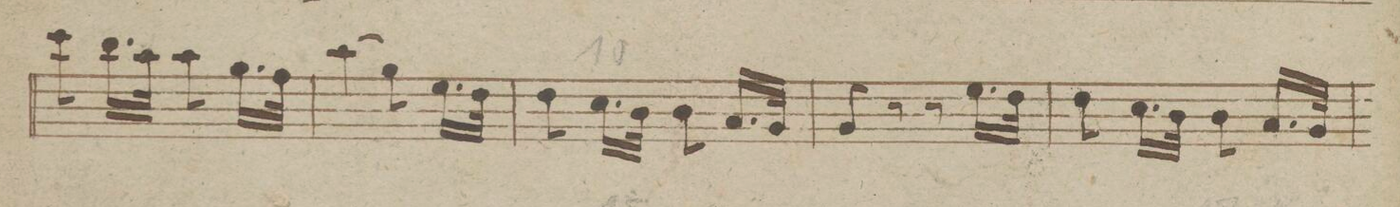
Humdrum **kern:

**kern	**dynam
*I"Fagotto Primo.	*
*clefF4	*
*k[b-e-]	*
*M2/4	*
8e-\	.
16.d\LL	.
32c\JJk	.
8c\	.
16.B-\LL	.
32A\JJk	.
=9	=9
(4c\	.
8B-\)	.
16.G\LL	.
32F\JJk	.
=10	=10
8F\	.
16.E-\LL	.
32D\JJk	.
8D\	.
16.C/LL	.
32BB-/JJk	.
=11	=11
8BB-/	.
8r	.
8r	.
16.G\LL	.
32F\JJk	.
=12	=12
8F\	.
16.E-\LL	.
32D\JJk	.
8D\	.
16.C/LL	.
32BB-/JJk	.
=13	=13
*-	*-
